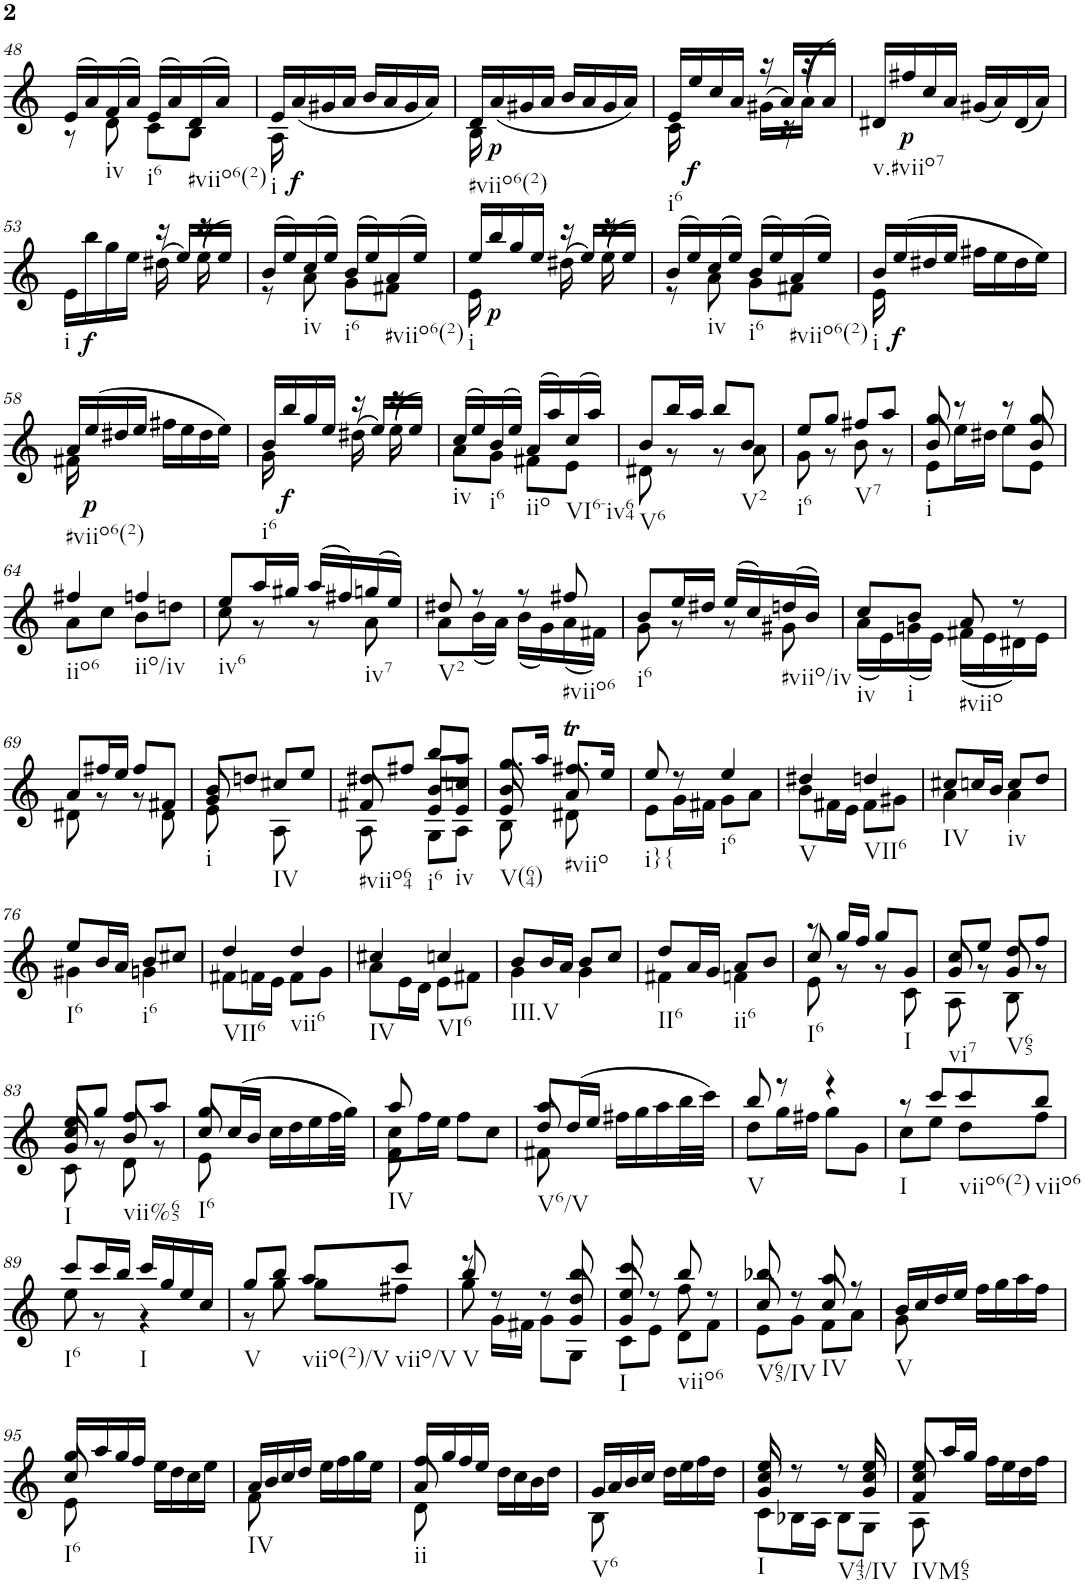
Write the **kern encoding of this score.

**kern	**dynam
*part1	*part1
*staff1	*staff1
*I"Violin	*
*I'Vln.	*
!!LO:PB:g=z
*clefG2	*
*k[]	*
*M2/4	*
=48	=48
*^	*
16e/LL	8r	.
16a/	.	.
!LO:TX:b:t=iv	!	!
(16f/	8d\	.
16a/JJ)	.	.
!LO:TX:b:t=i6	!	!
(16e/LL	8c\L	.
16a/)	.	.
!LO:TX:b:t=#viio6(2)	!	!
(16d/	8B\J	.
16a/JJ)	.	.
=49	=49	=49
!LO:TX:b:t=i	!	!
16e/LL	16A\	.
!	!	!LO:DY:b
(16a/	4..ryy	f
16g#X/	.	.
16a/JJ	.	.
16b/LL	.	.
16a/	.	.
16g#/	.	.
16a/JJ)	.	.
=50	=50	=50
!LO:TX:b:t=#viio6(2)	!	!
16d/LL	16B\	.
!	!	!LO:DY:b
(16a/	4..ryy	p
16g#X/	.	.
16a/JJ	.	.
16b/LL	.	.
16a/	.	.
16g#/	.	.
16a/JJ)	.	.
=51	=51	=51
!LO:TX:b:t=i6	!	!
16e/LL	16c\	.
!	!	!LO:DY:b
16ee/	8.ryy	f
16cc/	.	.
16a/JJ	.	.
16r	(>16g#X\LL	.
(16a/LL	16r	.
16r	(>16a\JJ	.
16a/JJ	16ryy	.
=52	=52	=52
!LO:TX:b:t=v.#viio7	!	!
*v	*v	*
16d#X/LL	.
!	!LO:DY:b
16ff#X/	p
16cc/	.
16a/JJ	.
16g#X/LL	.
16a/)	.
(16d#/	.
16a/JJ)	.
!!LO:LB:g=z
=53	=53
*^	*
!LO:TX:b:t=i	!	!
16e\LL	4ryy	.
!	!	!LO:DY:b
16bb\	.	f
16gg\	.	.
16ee\JJ	.	.
16r	(>16dd#X\	.
(16ee/LL	16ryy	.
16r	(>16ee\	.
16ee/JJ)	16ryy	.
=54	=54	=54
16b/LL	8r	.
16ee/)	.	.
!LO:TX:b:t=iv	!	!
(16cc/	8a\	.
16ee/JJ)	.	.
!LO:TX:b:t=i6	!	!
(16b/LL	8g\L	.
16ee/)	.	.
!LO:TX:b:t=#viio6(2)	!	!
(16a/	8f#X\J	.
16ee/JJ)	.	.
=55	=55	=55
!LO:TX:b:t=i	!	!
16ee/LL	16e\	.
!	!	!LO:DY:b
16bb/	8.ryy	p
16gg/	.	.
16ee/JJ	.	.
16r	(>16dd#X\	.
(16ee/LL	16ryy	.
16r	(>16ee\	.
16ee/JJ)	16ryy	.
=56	=56	=56
16b/LL	8r	.
16ee/)	.	.
!LO:TX:b:t=iv	!	!
(16cc/	8a\	.
16ee/JJ)	.	.
!LO:TX:b:t=i6	!	!
(16b/LL	8g\L	.
16ee/)	.	.
!LO:TX:b:t=#viio6(2)	!	!
(16a/	8f#X\J	.
16ee/JJ)	.	.
=57	=57	=57
!LO:TX:b:t=i	!	!
16b/LL	16e\	.
!	!	!LO:DY:b
(16ee/	4..ryy	f
16dd#X/	.	.
16ee/JJ	.	.
16ff#X\LL	.	.
16ee\	.	.
16dd#\	.	.
16ee\JJ)	.	.
!!LO:LB:g=z	!!
=58	=58	=58
!LO:TX:b:t=#viio6(2)	!	!
16a/LL	16f#X\	.
!	!	!LO:DY:b
(16ee/	4..ryy	p
16dd#X/	.	.
16ee/JJ	.	.
16ff#X\LL	.	.
16ee\	.	.
16dd#\	.	.
16ee\JJ)	.	.
=59	=59	=59
!LO:TX:b:t=i6	!	!
16b/LL	16g\	.
!	!	!LO:DY:b
16bb/	8.ryy	f
16gg/	.	.
16ee/JJ	.	.
16r	(>16dd#X\	.
(16ee/LL	16ryy	.
16r	16ee\	.
16ee/JJ)	16ryy	.
=60	=60	=60
!LO:TX:b:t=iv	!	!
16cc/LL	8a\L	.
16ee/)	.	.
!LO:TX:b:t=i6	!	!
(16b/	8g\J	.
16ee/JJ)	.	.
!LO:TX:b:t=iio	!	!
(16a/LL	8f#X\L	.
16aa/)	.	.
!LO:TX:b:t=VI6-iv64	!	!
(16cc/	8e\J	.
16aa/JJ)	.	.
=61	=61	=61
!LO:TX:b:t=V6	!	!
8b/L	8d#X\	.
16bb/L	8r	.
16aa/JJ	.	.
8bb/L	8r	.
!LO:TX:b:t=V2	!	!
8b/J	8a\	.
=62	=62	=62
!LO:TX:b:t=i6	!	!
8ee/L	8g\	.
8gg/J	8r	.
!LO:TX:b:t=V7	!	!
8ff#X/L	8b\	.
8aa/J	8r	.
=63	=63	=63
*	*^	*
!LO:TX:b:t=i	!	!	!
8gg/	8e\L	8b/	.
8r	16ee\L	4ryy	.
.	16dd#X\JJ	.	.
8r	8ee\L	.	.
8gg/	8e\J	8b/	.
!!LO:LB:g=z	!!	!!
=64	=64	=64	=64
!LO:TX:b:t=iio6	!	!	!
*	*v	*v	*
4ff#X/	8a\L	.
.	8cc\J	.
!LO:TX:b:t=iio/iv	!	!
4ffn/	8b\L	.
.	8ddn\J	.
=65	=65	=65
!LO:TX:b:t=iv6	!	!
8ee/L	8cc\	.
16aa/L	8r	.
16gg#X/JJ	.	.
(16aa/LL	8r	.
16ff#X/)	.	.
!LO:TX:b:t=iv7	!	!
(16ggn/	8a\	.
16ee/JJ)	.	.
=66	=66	=66
!LO:TX:b:t=V2	!	!
8dd#X/	8a\L	.
8r	(16b\L	.
.	16a\JJ)	.
8r	(16b\LL	.
.	16g\)	.
!LO:TX:b:t=#viio6	!	!
8ff#X/	(16a\	.
.	16f#X\JJ)	.
=67	=67	=67
!LO:TX:b:t=i6	!	!
8b/L	8g\	.
16ee/L	8r	.
16dd#X/JJ	.	.
(16ee/LL	8r	.
16cc/)	.	.
!LO:TX:b:t=#viio/iv	!	!
(16ddn/	8g#X\	.
16b/JJ)	.	.
=68	=68	=68
!LO:TX:b:t=iv	!	!
8cc/L	(16a\LL	.
.	16e\)	.
!LO:TX:b:t=i	!	!
8b/J	(16gn\	.
.	16e\JJ)	.
!LO:TX:b:t=#viio	!	!
8a/	(16f#X\LL	.
.	16e\	.
8r	16d#X\)	.
.	16e\JJ	.
!!LO:LB:g=z	!!
=69	=69	=69
8a/L	8d#X\	.
16ff#X/L	8r	.
16ee/JJ	.	.
8ff#/L	8r	.
8f#X/J	8d#\	.
=70	=70	=70
*	*^	*
!LO:TX:b:t=i	!	!	!
8b/L	8e\	8g/	.
8ddn/J	8ryy	4.ryy	.
!LO:TX:b:t=IV	!	!	!
8cc#X/L	8A\	.	.
8ee/J	8ryy	.	.
=71	=71	=71	=71
*	*	*^	*
!LO:TX:b:t=#viio64	!	!	!	!
8dd#X/L	8A\	8f#X/	4ryy	.
8ff#X/J	8ryy	8ryy	.	.
!LO:TX:b:t=i6	!	!	!	!
8bb/L	8G\L	8e/L	8b/L	.
!LO:TX:b:t=iv	!	!	!	!
8aa/J	8A\J	8e/J	8ccn/J	.
=72	=72	=72	=72	=72
!LO:TX:b:t=V(64)	!	!	!	!
8.gg/L	8B\	8e/	8b/	.
.	8ryy	4.ryy	8ryy	.
16aa/Jk	.	.	.	.
!LO:TX:b:t=#viio	!	!	!	!
8.ff#Xt/L	8d#X\	.	8a/	.
.	8ryy	.	8ryy	.
16ee/Jk	.	.	.	.
*	*v	*v	*v	*
=73	=73	=73
!LO:TX:b:t=i}{	!	!
8ee/	8e\L	.
8r	16g\L	.
.	16f#X\JJ	.
!LO:TX:b:t=i6	!	!
4ee/	8g\L	.
.	8a\J	.
=74	=74	=74
!LO:TX:b:t=V	!	!
4dd#X/	8b\L	.
.	16f#X\L	.
.	16e\JJ	.
!LO:TX:b:t=VII6	!	!
4ddn/	8f#\L	.
.	8g#X\J	.
=75	=75	=75
!LO:TX:b:t=IV	!	!
8cc#X/L	4a\	.
16ccn/L	.	.
16b/JJ	.	.
!LO:TX:b:t=iv	!	!
8cc/L	4a\	.
8dd/J	.	.
!!LO:LB:g=z	!!
=76	=76	=76
!LO:TX:b:t=I6	!	!
8ee/L	4g#X\	.
16b/L	.	.
16a/JJ	.	.
!LO:TX:b:t=i6	!	!
8b/L	4gn\	.
8cc#X/J	.	.
=77	=77	=77
!LO:TX:b:t=VII6	!	!
4dd/	8f#X\L	.
.	16fn\L	.
.	16e\JJ	.
!LO:TX:b:t=vii6	!	!
4dd/	8f\L	.
.	8g\J	.
=78	=78	=78
!LO:TX:b:t=IV	!	!
4cc#X/	8a\L	.
.	16e\L	.
.	16d\JJ	.
!LO:TX:b:t=VI6	!	!
4ccn/	8e\L	.
.	8f#X\J	.
=79	=79	=79
!LO:TX:b:t=III.V	!	!
8b/L	4g\	.
16b/L	.	.
16a/JJ	.	.
8b/L	4g\	.
8cc/J	.	.
=80	=80	=80
!LO:TX:b:t=II6	!	!
8dd/L	4f#X\	.
16a/L	.	.
16g/JJ	.	.
!LO:TX:b:t=ii6	!	!
8a/L	4fn\	.
8b/J	.	.
=81	=81	=81
*	*^	*
!LO:TX:b:t=I6	!	!	!
8r	8e\	8cc/	.
16gg/LL	8r	4.ryy	.
16ff/JJ	.	.	.
8gg/L	8r	.	.
!LO:TX:b:t=I	!	!	!
8g/J	8c\	.	.
=82	=82	=82	=82
!LO:TX:b:t=vi7	!	!	!
8cc/L	8A\	8g/	.
8ee/J	8r	8ryy	.
!LO:TX:b:t=V65	!	!	!
8dd/L	8B\	8g/	.
8ff/J	8r	8ryy	.
!!LO:LB:g=z	!!	!!
=83	=83	=83	=83
*	*	*^	*
!LO:TX:b:t=I	!	!	!	!
8ee/L	8c\	8g/	8cc/	.
8gg/J	8r	8ryy	4.ryy	.
!LO:TX:b:t=vii%65	!	!	!	!
8ff/L	8d\	8b/	.	.
8aa/J	8r	8ryy	.	.
*	*	*v	*v	*
=84	=84	=84	=84
!LO:TX:b:t=I6	!	!	!
8gg/L	8e\	8cc/	.
(16cc/L	4.ryy	4.ryy	.
16b/JJ	.	.	.
16cc\LL	.	.	.
16dd\	.	.	.
16ee\	.	.	.
32ff\L	.	.	.
32gg\JJJ)	.	.	.
=85	=85	=85	=85
!LO:TX:b:t=IV	!	!	!
8cc\L	8f\	8aa/	.
16ff\L	4.ryy	4.ryy	.
16ee\JJ	.	.	.
8ff\L	.	.	.
8cc\J	.	.	.
=86	=86	=86	=86
!LO:TX:b:t=V6/V	!	!	!
8aa/L	8f#X\	8dd/	.
(16dd/L	4.ryy	4.ryy	.
16ee/JJ	.	.	.
16ff#X\LL	.	.	.
16gg\	.	.	.
16aa\	.	.	.
32bb\L	.	.	.
32ccc\JJJ)	.	.	.
*	*v	*v	*
=87	=87	=87
!LO:TX:b:t=V	!	!
8bb/	8dd\L	.
8r	16gg\L	.
.	16ff#X\JJ	.
4r	8gg\L	.
.	8g\J	.
=88	=88	=88
!LO:TX:b:t=I	!	!
8r	8cc\L	.
8ccc/L	8ee\J	.
!LO:TX:b:t=viio6(2)	!	!
8ccc/	8dd\L	.
!LO:TX:b:t=viio6	!	!
8bb/J	8ff\J	.
!!LO:LB:g=z	!!
=89	=89	=89
!LO:TX:b:t=I6	!	!
8ccc/L	8ee\	.
16ccc/L	8r	.
16bb/JJ	.	.
!LO:TX:b:t=I	!	!
16ccc/LL	4r	.
16gg/	.	.
16ee/	.	.
16cc/JJ	.	.
=90	=90	=90
!LO:TX:b:t=V	!	!
8gg/L	8r	.
8bb/J	8gg\	.
!LO:TX:b:t=viio(2)/V	!	!
8aa/L	8gg\L	.
!LO:TX:b:t=viio/V	!	!
8ccc/J	8ff#X\J	.
=91	=91	=91
*	*^	*
!LO:TX:b:t=V	!	!	!
8bb/	8r	8gg\	.
8r	16g\LL	4ryy	.
.	16f#X\JJ	.	.
8r	8g\L	.	.
8bb/	8G\J	8g/ 8dd/	.
=92	=92	=92	=92
!LO:TX:b:t=I	!	!	!
8ccc/	8c\L	8g/ 8ee/	.
8r	8e\J	8ryy	.
!LO:TX:b:t=viio6	!	!	!
8bb/	8d\L	8ff\	.
8r	8f\J	8ryy	.
=93	=93	=93	=93
!LO:TX:b:t=V65/IV	!	!	!
8bb-X/	8e\L	8cc/	.
8r	8g\J	8ryy	.
!LO:TX:b:t=IV	!	!	!
8aa/	8f\L	8cc/	.
8r	8a\J	8ryy	.
=94	=94	=94	=94
!LO:TX:b:t=V	!	!	!
*	*v	*v	*
16b/LL	8g\	.
16cc/	.	.
16dd/	4.ryy	.
16ee/JJ	.	.
16ff\LL	.	.
16gg\	.	.
16aa\	.	.
16ff\JJ	.	.
!!LO:LB:g=z	!!
=95	=95	=95
*	*^	*
!LO:TX:b:t=I6	!	!	!
16gg/LL	8e\	8cc/	.
16aa/	.	.	.
16gg/	4.ryy	4.ryy	.
16ff/JJ	.	.	.
16ee\LL	.	.	.
16dd\	.	.	.
16cc\	.	.	.
16ee\JJ	.	.	.
*	*v	*v	*
=96	=96	=96
!LO:TX:b:t=IV	!	!
16a/LL	8f\	.
16b/	.	.
16cc/	4.ryy	.
16dd/JJ	.	.
16ee\LL	.	.
16ff\	.	.
16gg\	.	.
16ee\JJ	.	.
=97	=97	=97
*	*^	*
!LO:TX:b:t=ii	!	!	!
16ff/LL	8d\	8a/	.
16gg/	.	.	.
16ff/	4.ryy	4.ryy	.
16ee/JJ	.	.	.
16dd\LL	.	.	.
16cc\	.	.	.
16b\	.	.	.
16dd\JJ	.	.	.
*	*v	*v	*
=98	=98	=98
!LO:TX:b:t=V6	!	!
16g/LL	8B\	.
16a/	.	.
16b/	4.ryy	.
16cc/JJ	.	.
16dd\LL	.	.
16ee\	.	.
16ff\	.	.
16dd\JJ	.	.
=99	=99	=99
*	*^	*
!LO:TX:b:t=I	!	!	!
8ee/	8c\L	8g/ 8cc/	.
8r	16B-X\L	4ryy	.
.	16A\JJ	.	.
!LO:TX:b:t=V43/IV	!	!	!
8r	8B-\L	.	.
8ee/	8G\J	8g/ 8cc/	.
=100	=100	=100	=100
!LO:TX:b:t=IVM65	!	!	!
8ee/L	8A\	8f/ 8cc/	.
16aa/L	4.ryy	4.ryy	.
16gg/JJ	.	.	.
16ff\LL	.	.	.
16ee\	.	.	.
16dd\	.	.	.
16ff\JJ	.	.	.
*v	*v	*v	*
=	=
*-	*-
